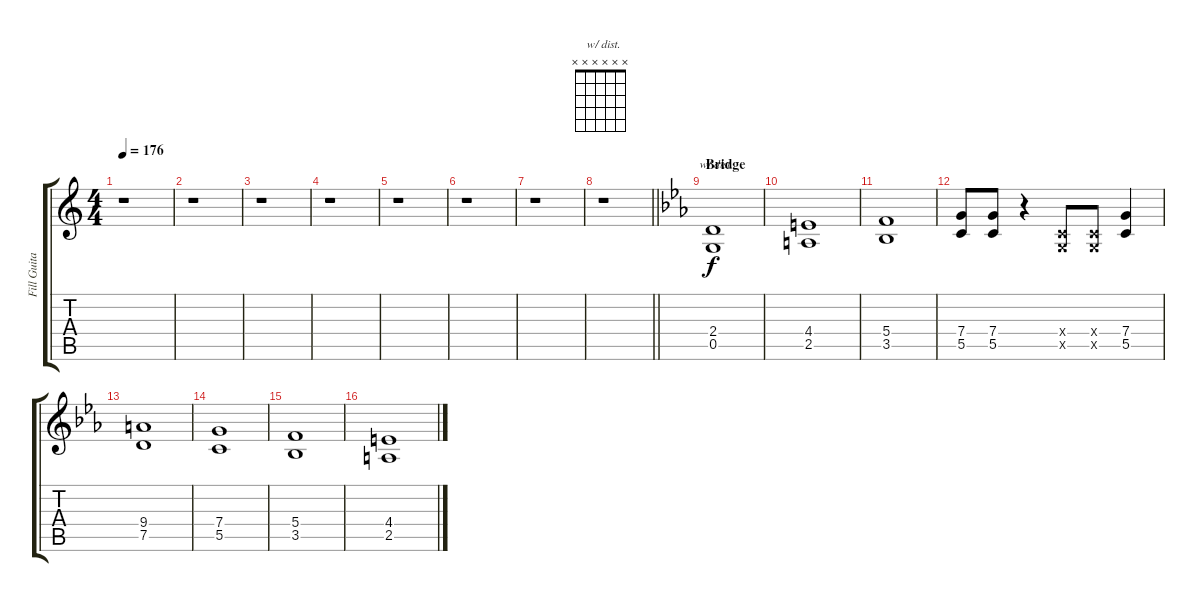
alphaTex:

\track ("Fill Guitar 1" "Fill Guita") {instrument distortionguitar}
\staff {score tabs}
\tuning (D4 A3 F3 C3 G2 D2) {hide}
\chord ("  w/ dist." x x x x x x) {firstfret 0}
\ts (4 4)
\tempo 176
\clef g2
\ks c
r.1{dy f} |
r.1 |
r.1 |
r.1 |
r.1 |
r.1 |
r.1 |
\barLineRight lightlight
r.1 |
\section ("" "Bridge")
\ks eb
(2.4 0.5).1{ch "  w/ dist." instrument distortionguitar} |
(4.4 2.5).1 |
(5.4 3.5).1 |
(7.4 5.5).8 (7.4 5.5).8 r.4 (0.4{x} 0.5{x}).8 (0.4{x} 0.5{x}).8 (7.4 5.5).4 |
(9.4 7.5).1 |
(7.4 5.5).1 |
(5.4 3.5).1 |
(4.4 2.5).1
